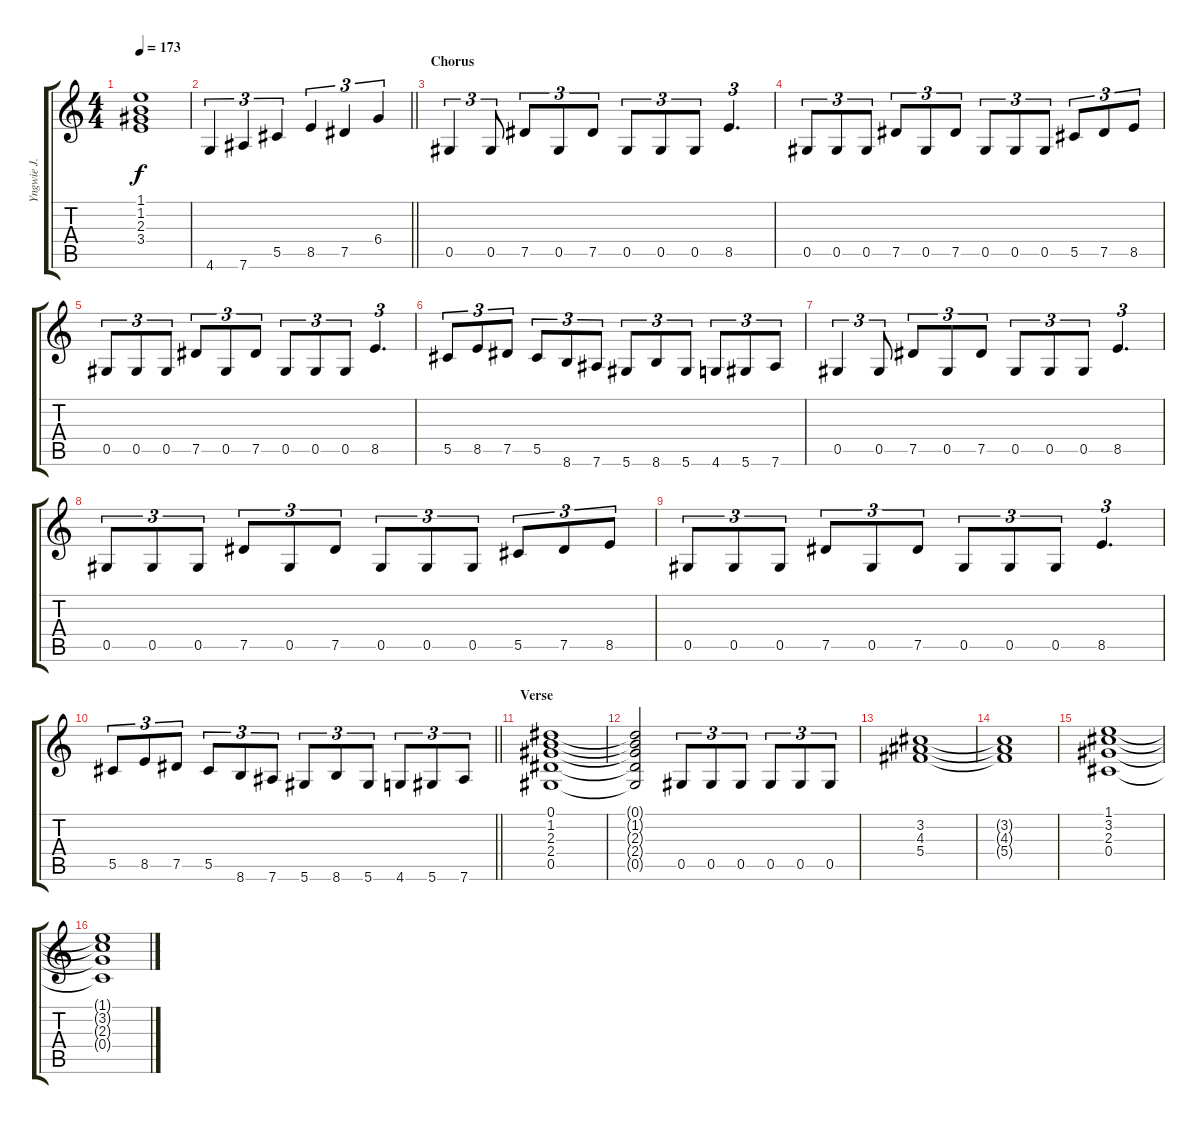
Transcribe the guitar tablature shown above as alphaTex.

\track ("Yngwie J. Malmsteen" "Yngwie J. ") {instrument overdrivenguitar}
\staff {score tabs}
\tuning (Eb4 Bb3 Gb3 Db3 Ab2 Eb2) {hide}
\ts (4 4)
\tempo 173
\clef g2
\ks c
(1.1 1.2 2.3 3.4).1{dy f} |
\barLineRight lightlight
4.6.4{tu (3 2)} 7.6.4{tu (3 2)} 5.5.4{tu (3 2)} 8.5.4{tu (3 2)} 7.5.4{tu (3 2)} 6.4.4{tu (3 2)} |
\section ("" "Chorus")
0.5.4{tu (3 2)} 0.5.8{tu (3 2)} 7.5.8{tu (3 2)} 0.5.8{tu (3 2)} 7.5.8{tu (3 2)} 0.5.8{tu (3 2)} 0.5.8{tu (3 2)} 0.5.8{tu (3 2)} 8.5.4{d tu (3 2)} |
0.5.8{tu (3 2)} 0.5.8{tu (3 2)} 0.5.8{tu (3 2)} 7.5.8{tu (3 2)} 0.5.8{tu (3 2)} 7.5.8{tu (3 2)} 0.5.8{tu (3 2)} 0.5.8{tu (3 2)} 0.5.8{tu (3 2)} 5.5.8{tu (3 2)} 7.5.8{tu (3 2)} 8.5.8{tu (3 2)} |
0.5.8{tu (3 2)} 0.5.8{tu (3 2)} 0.5.8{tu (3 2)} 7.5.8{tu (3 2)} 0.5.8{tu (3 2)} 7.5.8{tu (3 2)} 0.5.8{tu (3 2)} 0.5.8{tu (3 2)} 0.5.8{tu (3 2)} 8.5.4{d tu (3 2)} |
5.5.8{tu (3 2)} 8.5.8{tu (3 2)} 7.5.8{tu (3 2)} 5.5.8{tu (3 2)} 8.6.8{tu (3 2)} 7.6.8{tu (3 2)} 5.6.8{tu (3 2)} 8.6.8{tu (3 2)} 5.6.8{tu (3 2)} 4.6.8{tu (3 2)} 5.6.8{tu (3 2)} 7.6.8{tu (3 2)} |
0.5.4{tu (3 2)} 0.5.8{tu (3 2)} 7.5.8{tu (3 2)} 0.5.8{tu (3 2)} 7.5.8{tu (3 2)} 0.5.8{tu (3 2)} 0.5.8{tu (3 2)} 0.5.8{tu (3 2)} 8.5.4{d tu (3 2)} |
0.5.8{tu (3 2)} 0.5.8{tu (3 2)} 0.5.8{tu (3 2)} 7.5.8{tu (3 2)} 0.5.8{tu (3 2)} 7.5.8{tu (3 2)} 0.5.8{tu (3 2)} 0.5.8{tu (3 2)} 0.5.8{tu (3 2)} 5.5.8{tu (3 2)} 7.5.8{tu (3 2)} 8.5.8{tu (3 2)} |
0.5.8{tu (3 2)} 0.5.8{tu (3 2)} 0.5.8{tu (3 2)} 7.5.8{tu (3 2)} 0.5.8{tu (3 2)} 7.5.8{tu (3 2)} 0.5.8{tu (3 2)} 0.5.8{tu (3 2)} 0.5.8{tu (3 2)} 8.5.4{d tu (3 2)} |
\barLineRight lightlight
5.5.8{tu (3 2)} 8.5.8{tu (3 2)} 7.5.8{tu (3 2)} 5.5.8{tu (3 2)} 8.6.8{tu (3 2)} 7.6.8{tu (3 2)} 5.6.8{tu (3 2)} 8.6.8{tu (3 2)} 5.6.8{tu (3 2)} 4.6.8{tu (3 2)} 5.6.8{tu (3 2)} 7.6.8{tu (3 2)} |
\section ("" "Verse")
(0.1 1.2 2.3 2.4 0.5).1 |
(0.1{t} 1.2{t} 2.3{t} 2.4{t} 0.5{t}).2 0.5.8{tu (3 2)} 0.5.8{tu (3 2)} 0.5.8{tu (3 2)} 0.5.8{tu (3 2)} 0.5.8{tu (3 2)} 0.5.8{tu (3 2)} |
(3.2 4.3 5.4).1 |
(3.2{t} 4.3{t} 5.4{t}).1 |
(1.1 3.2 2.3 0.4).1 |
(1.1{t} 3.2{t} 2.3{t} 0.4{t}).1
